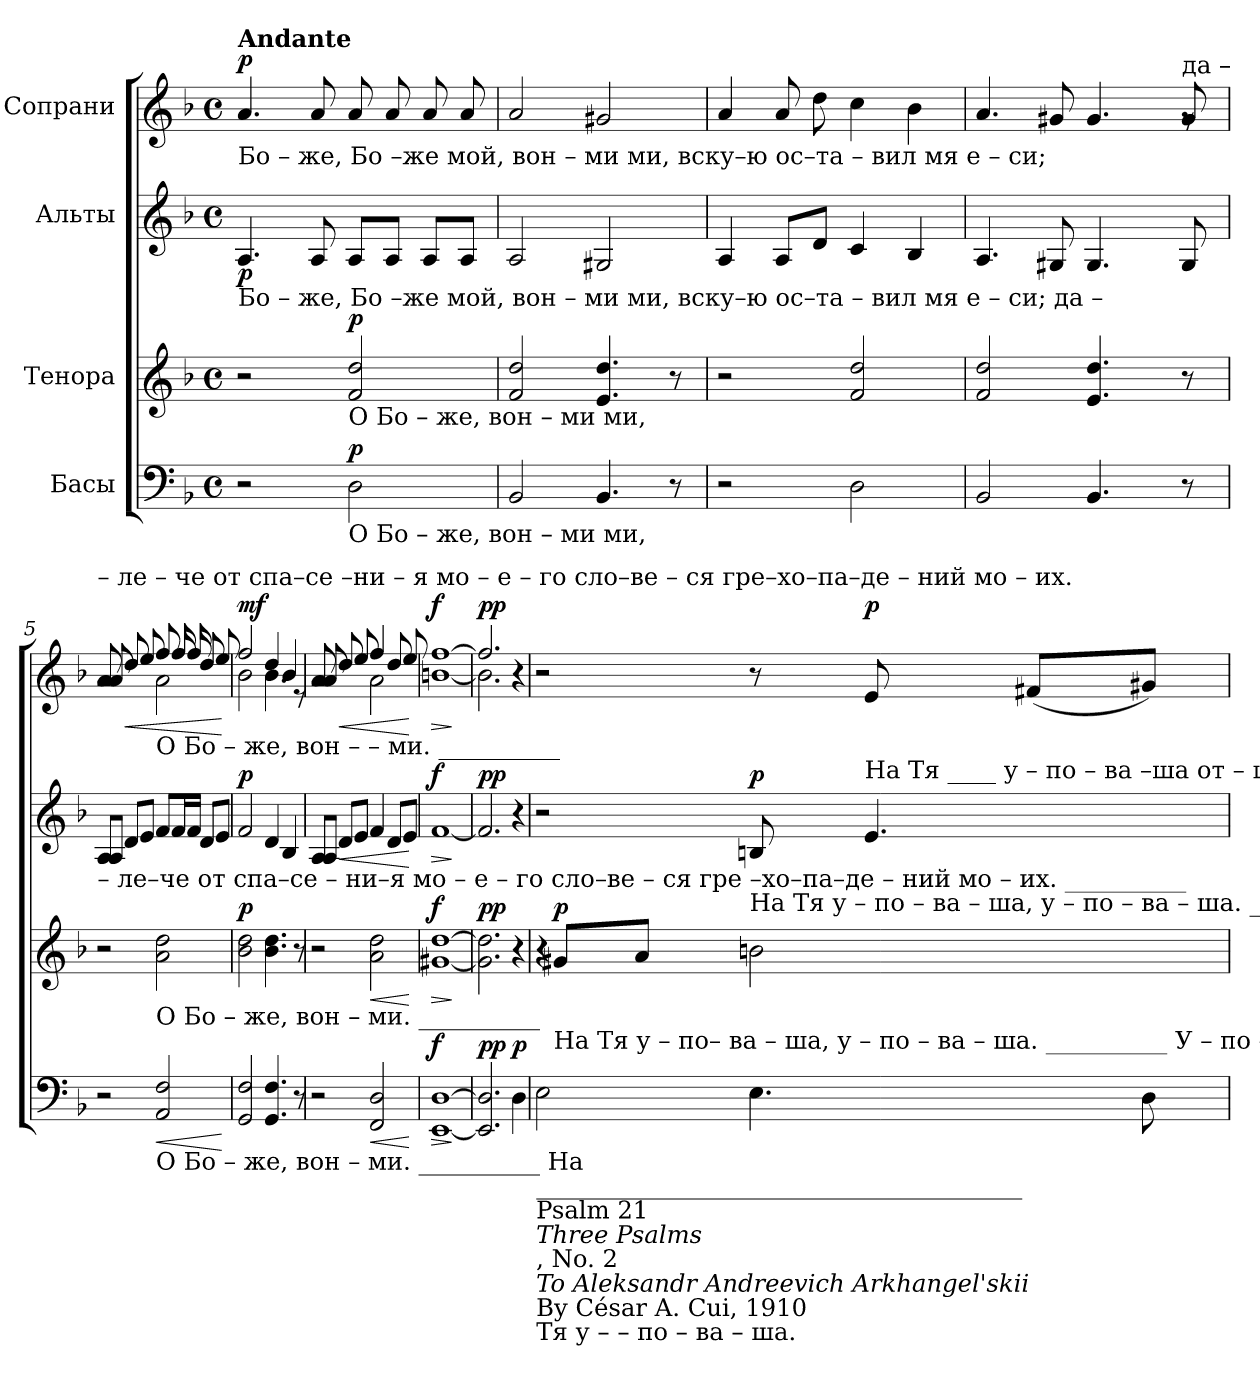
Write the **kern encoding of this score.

**kern	**dynam	**kern	**dynam	**kern	**dynam	**kern	**dynam
*part4	*part4	*part3	*part3	*part2	*part2	*part1	*part1
*staff4	*staff4	*staff3	*staff3	*staff2	*staff2	*staff1	*staff1
*I"Басы	*	*I"Тенора	*	*I"Альты	*	*I"Сопрани	*
*clefF4	*	*clefG2	*	*clefG2	*	*clefG2	*
*k[b-]	*	*k[b-]	*	*k[b-]	*	*k[b-]	*
*M4/4	*	*M4/4	*	*M4/4	*	*M4/4	*
*met(c)	*	*met(c)	*	*met(c)	*	*met(c)	*
*MM72	*	*MM72	*	*MM72	*	*MM72	*
=1	=1	=1	=1	=1	=1	=1	=1
!	!	!	!	!	!	!LO:TX:b:t=Бо    –      же,   Бо –же  мой,  вон – ми         ми,                  вску–ю  ос–та  –  вил       мя           е  –   си;	!
!	!	!	!	!	!	!LO:TX:a:B:t=Andante	!
!	!	!	!	!LO:TX:b:t=Бо    –      же,   Бо –же  мой,  вон – ми         ми,                  вску–ю  ос–та  –  вил       мя           е  –   си;                да –	!	!	!
!	!	!	!	!	!LO:DY:b	!	!LO:DY:a
2r	.	2r	.	4.A/	p	4.a/	p
.	.	.	.	8A/	.	8a/	.
!	!	!LO:TX:b:t=О                                        Бо    –   же,                                                вон       –         ми                     ми,	!	!	!	!	!
!LO:TX:b:t=О                                        Бо    –   же,                                                вон       –         ми                     ми,	!	!	!	!	!	!	!
!	!LO:DY:a	!	!LO:DY:a	!	!	!	!
2D\	p	2f/ 2dd/	p	8A/L	.	8a/	.
.	.	.	.	8A/J	.	8a/	.
.	.	.	.	8A/L	.	8a/	.
.	.	.	.	8A/J	.	8a/	.
=2	=2	=2	=2	=2	=2	=2	=2
2BB-/	.	2f/ 2dd/	.	2A/	.	2a/	.
4.BB-/	.	4.e/ 4.dd/	.	2G#X/	.	2g#X/	.
8r	.	8r	.	.	.	.	.
=3	=3	=3	=3	=3	=3	=3	=3
2r	.	2r	.	4A/	.	4a/	.
.	.	.	.	8A/L	.	8a/	.
.	.	.	.	8d/J	.	8dd\	.
2D\	.	2f/ 2dd/	.	4c/	.	4cc\	.
.	.	.	.	4B-/	.	4b-\	.
=4	=4	=4	=4	=4	=4	=4	=4
*	*	*	*	*	*	*^	*
2BB-/	.	2f/ 2dd/	.	4.A/	.	4.a/	2ryy	.
.	.	.	.	8G#X/	.	8g#X/	.	.
4.BB-/	.	4.e/ 4.dd/	.	4.G#/	.	4.g#/	4ryy	.
.	.	.	.	.	.	.	8ryy	.
!	!	!	!	!	!	!LO:TX:a:t=да –	!	!
8r	.	8r	.	8G#/	.	8g#/	8rg	.
!!LO:LB:g=z	!!
=5	=5	=5	=5	=5	=5	=5	=5	=5
!	!	!	!	!	!	!LO:TX:a:t=– ле – че    от   спа–се –ни – я   мо – е  –   го        сло–ве    –    ся    гре–хо–па–де –  ний   мо – их.	!	!
!	!	!	!	!LO:TX:b:t=– ле–че    от    спа–се – ни–я   мо – е   –  го         сло–ве     –    ся   гре –хо–па–де – ний  мо  –  их. __________	!	!	!	!
2r	.	2r	.	8A/L	.	8a/	2rg	.
.	.	.	.	8A/J	.	8a/	.	.
!	!	!	!	!	!	!	!	!LO:HP:b
.	.	.	.	8d/L	.	8dd/	.	<
.	.	.	.	8e/J	.	8ee/	.	.
!	!	!	!	!	!	!LO:TX:b:t=О                                            Бо   –   же,                                                       вон     –          –       ми. __________	!	!
!	!	!LO:TX:b:t=О                                           Бо  –   же,                                                        вон            –              ми. __________	!	!	!	!	!	!
!LO:TX:b:t=О                                           Бо  –   же,                                                        вон            –              ми. __________            На	!	!	!	!	!	!	!	!
!	!LO:HP:b	!	!	!	!	!	!	!
2AA/ 2F/	<	2a\ 2dd\	.	8f/L	.	8ff/	2a\	.
.	.	.	.	16f/L	.	16ff/	.	.
.	.	.	.	16f/JJ	.	16ff/	.	.
.	.	.	.	8d/L	.	8dd/	.	.
.	.	.	.	8e/J	.	8ee/	.	.
*	*	*	*	*	*	*v	*v	*
.	[	.	.	.	.	.	[
=6	=6	=6	=6	=6	=6	=6	=6
*	*	*	*	*	*	*^	*
!	!	!	!LO:DY:a	!	!LO:DY:a	!	!	!LO:DY:a
2GG/ 2F/	.	2b-\ 2dd\	p	2f/	p	2ff/	2b-\	mf
4.GG/ 4.F/	.	4.b-\ 4.dd\	.	4d/	.	4dd/	4.b-\	.
.	.	.	.	4B-/	.	4b-/	.	.
8r	.	8r	.	.	.	.	8r	.
=7	=7	=7	=7	=7	=7	=7	=7	=7
2r	.	2r	.	8A/L	.	8a/	2rg	.
.	.	.	.	8A/J	.	8a/	.	.
!	!	!	!	!	!LO:HP:b	!	!	!LO:HP:b
.	.	.	.	8d/L	<	8dd/	.	<
.	.	.	.	8e/J	.	8ee/	.	.
!	!LO:HP:b	!	!LO:HP:b	!	!	!	!	!
2FF/ 2D/	<	2a\ 2dd\	<	4f/	.	4ff/	2a\	.
.	.	.	.	8d/L	.	8dd/	.	.
.	.	.	.	8e/J	.	8ee/	.	.
*	*	*	*	*	*	*v	*v	*
.	[	.	[	.	[	.	[
=8	=8	=8	=8	=8	=8	=8	=8
!	!LO:HP:b	!	!LO:HP:b	!	!LO:HP:b	!	!LO:HP:b
*	*	*	*	*	*	*^	*
!	!LO:DY:n=1:a	!	!LO:DY:n=1:a	!	!LO:DY:n=1:a	!	!	!LO:DY:n=1:a
[1EE [1D	> f	[1g#X [1dd	> f	[1f	> f	[1ff	[1bn	> f
*	*	*	*	*	*	*v	*v	*
.	]	.	]	.	]	.	]
=9	=9	=9	=9	=9	=9	=9	=9
*	*	*	*	*	*	*^	*
!	!LO:DY:a	!	!LO:DY:a	!	!LO:DY:a	!	!	!LO:DY:a
2.EE/] 2.D/]	pp	2.g#\] 2.dd\]	pp	2.f/]	pp	2.ff/]	2.b\]	pp
!	!LO:DY:a	!	!	!	!	!	!	!
4D\	p	4r	.	4r	.	4r	4ryy	.
!!LO:LB:g=z
=10	=10	=10	=10	=10	=10	=10	=10	=10
!LO:TX:b:t=________________________________________	!	!	!	!	!	!	!	!
!LO:TX:b:t=Psalm 21	!	!	!	!	!	!	!	!
!LO:TX:b:i:t=Three Psalms	!	!	!	!	!	!	!	!
!LO:TX:b:t=, No. 2	!	!	!	!	!	!	!	!
!LO:TX:b:i:t=To Aleksandr Andreevich Arkhangel'skii	!	!	!	!	!	!	!	!
!LO:TX:b:t=By César A. Cui, 1910	!	!	!	!	!	!	!	!
!LO:TX:b:t=Тя                    у      –        –     по – ва        –         ша.	!	!	!	!	!	!	!	!
*	*	*	*	*	*	*v	*v	*
2E\	.	4r	.	2r	.	2r	.
!	!	!LO:TX:b:t=На      Тя                                  у – по– ва – ша,                                    у     –     по    –   ва      –      ша. __________               У – по –	!	!	!	!	!
!	!	!	!LO:DY:a	!	!	!	!
.	.	8g#X/L	p	.	.	.	.
.	.	8a/J	.	.	.	.	.
!	!	!	!	!LO:TX:b:t=На  Тя                        у – по – ва      –     ша,                          у      –    по   –   ва      –      ша. __________	!	!	!
!	!	!	!	!	!LO:DY:a	!	!
4.E\	.	2bn\	.	8Bn/	p	8r	.
!	!	!	!	!	!	!LO:TX:b:t=На     Тя ____    у – по – ва –ша          от  – цы __   на  –  ши,  от–цы _____  на–ши ______               У –  по –	!
!	!	!	!	!	!	!	!LO:DY:a
.	.	.	.	4.e/	.	8e/	p
.	.	.	.	.	.	(8f#X/L	.
8D\	.	.	.	.	.	8g#X/J)	.
=	=	=	=	=	=	=	=
*-	*-	*-	*-	*-	*-	*-	*-
